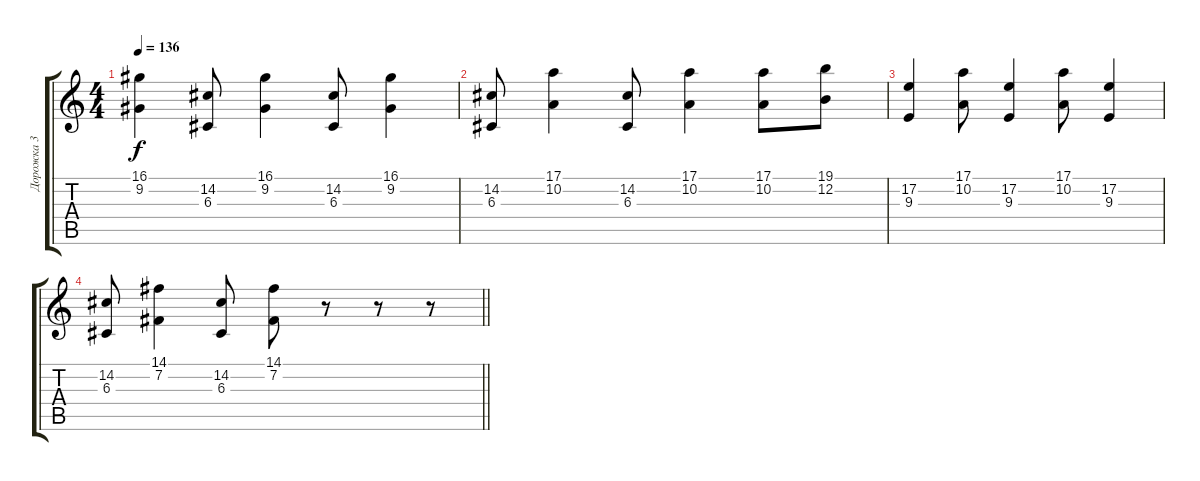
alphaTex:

\track ("Дорожка 3" "Дорожка 3") {instrument lead2sawtooth}
\staff {score tabs}
\tuning (E4 B3 G3 D3 A2 E2) {hide}
\ts (4 4)
\tempo 136
\clef g2
\ks c
(16.1 9.2).4{dy f} (14.2 6.3).8 (16.1 9.2).4 (14.2 6.3).8 (16.1 9.2).4 |
(14.2 6.3).8 (17.1 10.2).4 (14.2 6.3).8 (17.1 10.2).4 (17.1 10.2).8 (19.1 12.2).8 |
(17.2 9.3).4 (17.1 10.2).8 (17.2 9.3).4 (17.1 10.2).8 (17.2 9.3).4 |
\barLineRight lightlight
(14.2 6.3).8 (14.1 7.2).4 (14.2 6.3).8 (14.1 7.2).8 r.8 r.8 r.8
